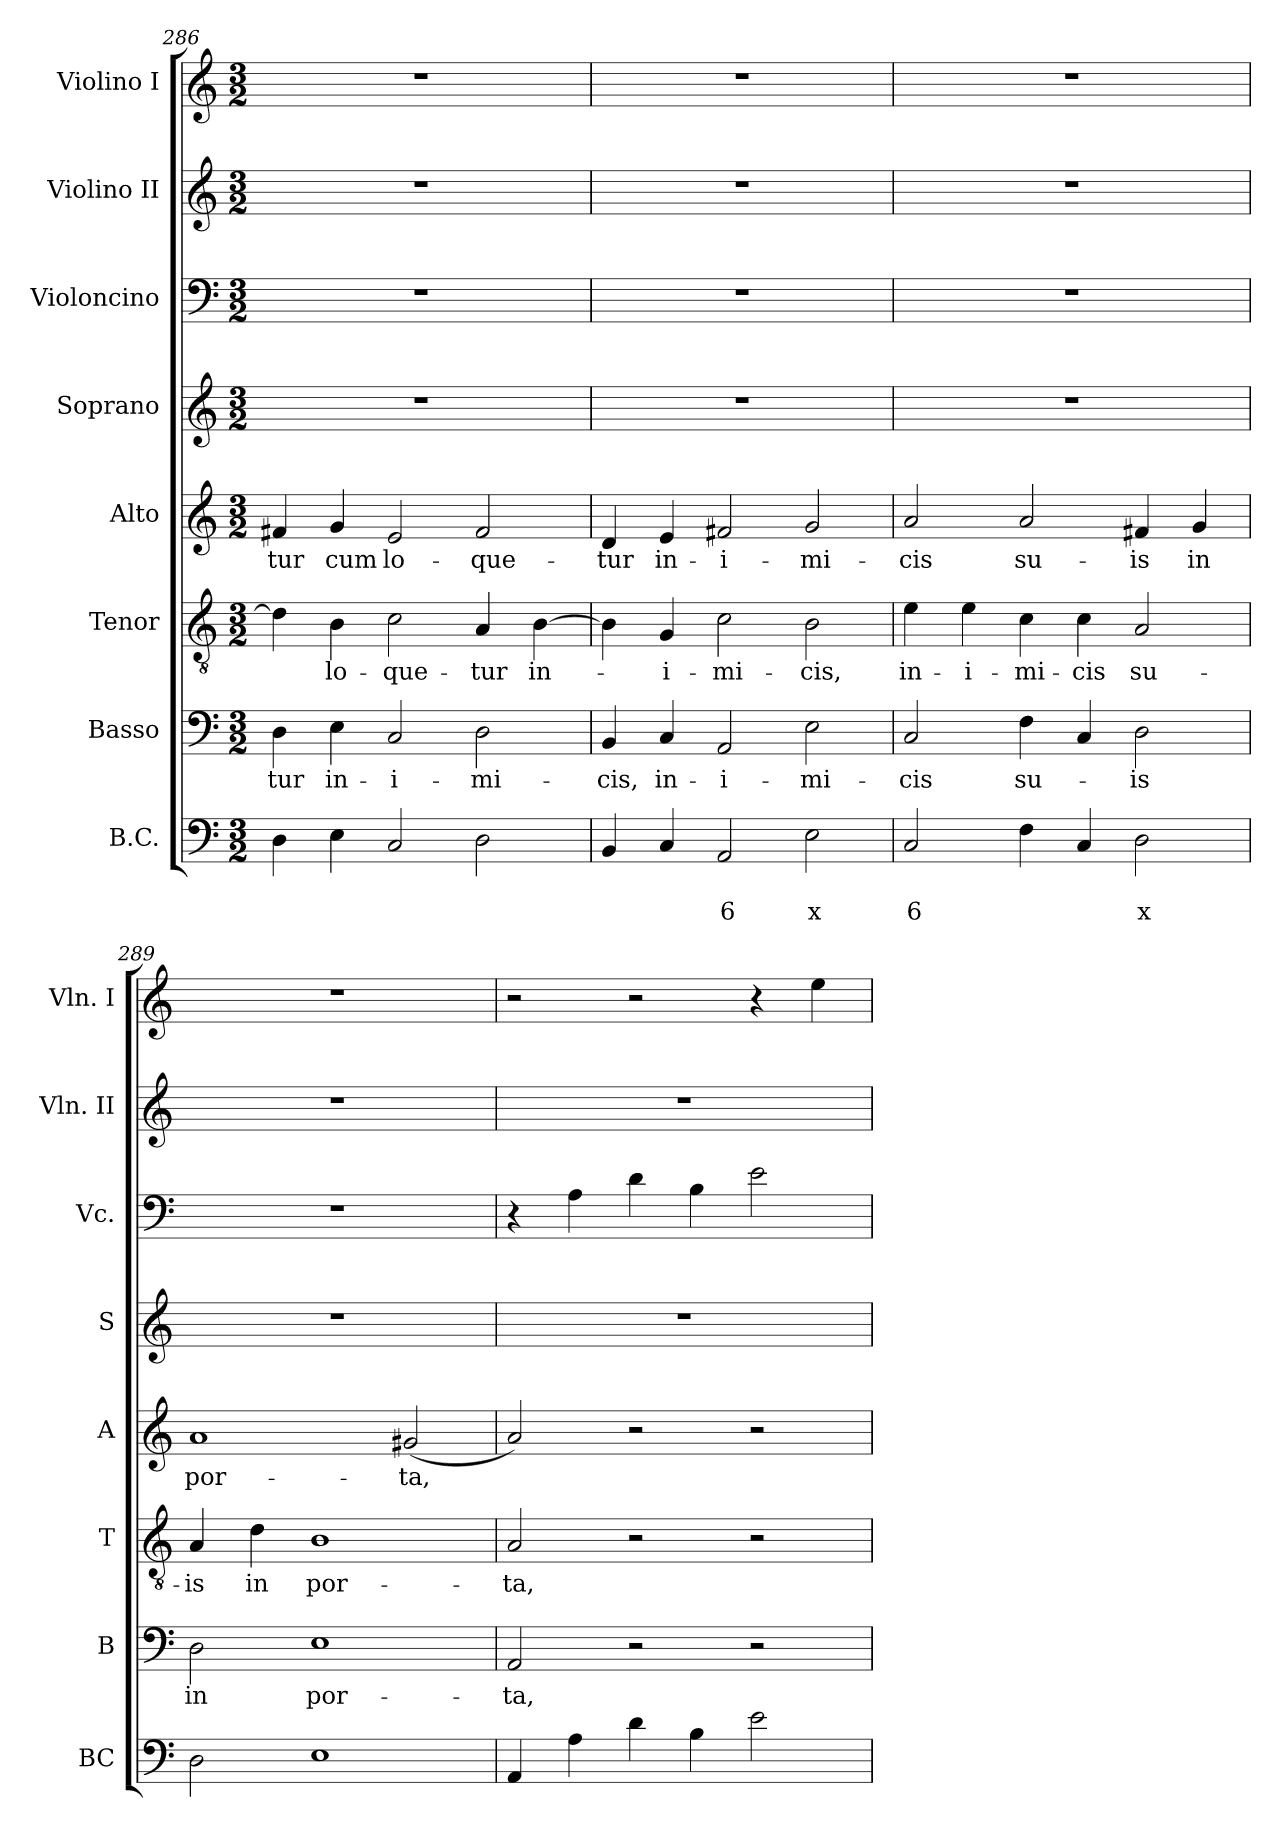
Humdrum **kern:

**kern	**text	**text	**kern	**text	**kern	**text	**kern	**text	**kern	**kern	**kern	**kern
*part8	*part8	*part8	*part7	*part7	*part6	*part6	*part5	*part5	*part4	*part3	*part2	*part1
*staff8	*staff8	*staff8	*staff7	*staff7	*staff6	*staff6	*staff5	*staff5	*staff4	*staff3	*staff2	*staff1
*I"B.C.	*	*	*I"Basso	*	*I"Tenor	*	*I"Alto	*	*I"Soprano	*I"Violoncino	*I"Violino II	*I"Violino I
*I'BC	*	*	*I'B	*	*I'T	*	*I'A	*	*I'S	*I'Vc.	*I'Vln. II	*I'Vln. I
*clefF4	*	*	*clefF4	*	*clefGv2	*	*clefG2	*	*clefG2	*clefF4	*clefG2	*clefG2
*k[]	*	*	*k[]	*	*k[]	*	*k[]	*	*k[]	*k[]	*k[]	*k[]
*C:	*	*	*C:	*	*C:	*	*C:	*	*C:	*C:	*C:	*C:
*M3/2	*	*	*M3/2	*	*M3/2	*	*M3/2	*	*M3/2	*M3/2	*M3/2	*M3/2
=286	=286	=286	=286	=286	=286	=286	=286	=286	=286	=286	=286	=286
!	!	!	!	!LO:LY:b	!	!	!	!LO:LY:b	!	!	!	!
4D\	.	.	4D\	-tur	4d\]	.	4f#X/	-tur	1.r	1.r	1.r	1.r
!	!	!	!	!LO:LY:b	!	!LO:LY:b	!	!LO:LY:b	!	!	!	!
4E\	.	.	4E\	in-	4B\	lo-	4g/	cum	.	.	.	.
!	!	!	!	!LO:LY:b	!	!LO:LY:b	!	!LO:LY:b	!	!	!	!
2C/	.	.	2C/	-i-	2c\	-que-	2e/	lo-	.	.	.	.
!	!	!	!	!LO:LY:b	!	!LO:LY:b	!	!LO:LY:b	!	!	!	!
2D\	.	.	2D\	-mi-	4A/	-tur	2f#/	-que-	.	.	.	.
!	!	!	!	!	!	!LO:LY:b	!	!	!	!	!	!
.	.	.	.	.	[4B\	in-	.	.	.	.	.	.
=287	=287	=287	=287	=287	=287	=287	=287	=287	=287	=287	=287	=287
!	!	!	!	!LO:LY:b	!	!	!	!LO:LY:b	!	!	!	!
4BB/	.	.	4BB/	-cis,	4B\]	.	4d/	-tur	1.r	1.r	1.r	1.r
!	!	!	!	!LO:LY:b	!	!LO:LY:b	!	!LO:LY:b	!	!	!	!
4C/	.	.	4C/	in-	4G/	-i-	4e/	in-	.	.	.	.
!	!	!LO:LY:b	!	!LO:LY:b	!	!LO:LY:b	!	!LO:LY:b	!	!	!	!
2AA/	.	6	2AA/	-i-	2c\	-mi-	2f#X/	-i-	.	.	.	.
!	!	!LO:LY:b	!	!LO:LY:b	!	!LO:LY:b	!	!LO:LY:b	!	!	!	!
2E\	.	x	2E\	-mi-	2B\	-cis,	2g/	-mi-	.	.	.	.
!!LO:PB:g=z
=288	=288	=288	=288	=288	=288	=288	=288	=288	=288	=288	=288	=288
!	!	!LO:LY:b	!	!LO:LY:b	!	!LO:LY:b	!	!LO:LY:b	!	!	!	!
2C/	.	6	2C/	-cis	4e\	in-	2a/	-cis	1.r	1.r	1.r	1.r
!	!	!	!	!	!	!LO:LY:b	!	!	!	!	!	!
.	.	.	.	.	4e\	-i-	.	.	.	.	.	.
!	!	!	!	!LO:LY:b	!	!LO:LY:b	!	!LO:LY:b	!	!	!	!
4F\	.	.	4F\	su-	4c\	-mi-	2a/	su-	.	.	.	.
!	!	!	!	!	!	!LO:LY:b	!	!	!	!	!	!
4C/	.	.	4C/	.	4c\	-cis	.	.	.	.	.	.
!	!	!LO:LY:b	!	!LO:LY:b	!	!LO:LY:b	!	!LO:LY:b	!	!	!	!
2D\	.	x	2D\	-is	2A/	su-	4f#X/	-is	.	.	.	.
!	!	!	!	!	!	!	!	!LO:LY:b	!	!	!	!
.	.	.	.	.	.	.	4g/	in	.	.	.	.
=289	=289	=289	=289	=289	=289	=289	=289	=289	=289	=289	=289	=289
!	!	!	!	!LO:LY:b	!	!LO:LY:b	!	!LO:LY:b	!	!	!	!
2D\	.	.	2D\	in	4A/	-is	1a	por-	1.r	1.r	1.r	1.r
!	!	!	!	!	!	!LO:LY:b	!	!	!	!	!	!
.	.	.	.	.	4d\	in	.	.	.	.	.	.
!	!	!	!	!LO:LY:b	!	!LO:LY:b	!	!	!	!	!	!
1E	.	.	1E	por-	1B	por-	.	.	.	.	.	.
!	!	!	!	!	!	!	!	!LO:LY:b	!	!	!	!
.	.	.	.	.	.	.	(<2g#X/	-ta,	.	.	.	.
=290	=290	=290	=290	=290	=290	=290	=290	=290	=290	=290	=290	=290
!	!	!	!	!LO:LY:b	!	!LO:LY:b	!	!	!	!	!	!
4AA/	.	.	2AA/	-ta,	2A/	-ta,	2a/)	.	1.r	4r	1.r	2r
4A\	.	.	.	.	.	.	.	.	.	4A\	.	.
4d\	.	.	2r	.	2r	.	2r	.	.	4d\	.	2r
4B\	.	.	.	.	.	.	.	.	.	4B\	.	.
2e\	.	.	2r	.	2r	.	2r	.	.	2e\	.	4r
.	.	.	.	.	.	.	.	.	.	.	.	4ee\
=	=	=	=	=	=	=	=	=	=	=	=	=
*-	*-	*-	*-	*-	*-	*-	*-	*-	*-	*-	*-	*-
